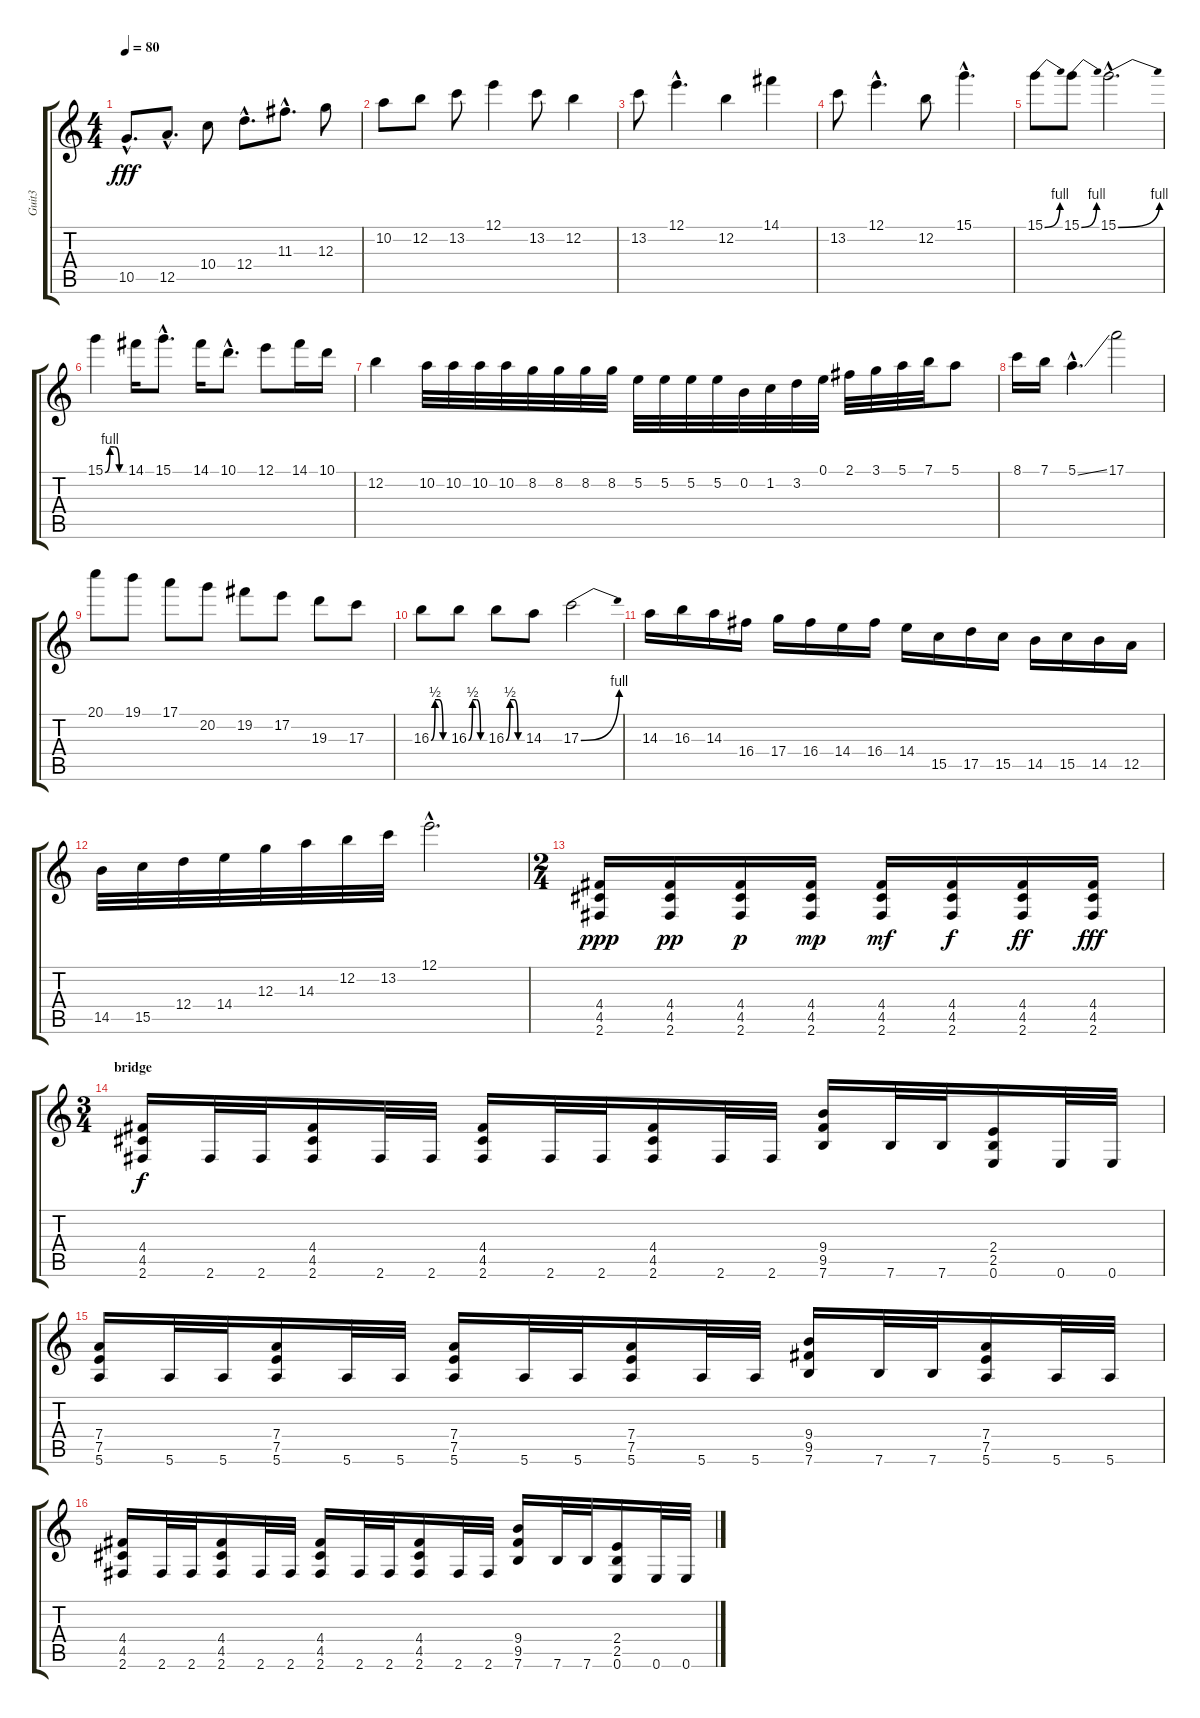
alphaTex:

\track ("Guit3" "Guit3") {instrument overdrivenguitar}
\staff {score tabs}
\tuning (E4 B3 G3 D3 A2 E2) {hide}
\ts (4 4)
\tempo 80
\clef g2
\ks c
10.5{hac}.8{d dy fff} 12.5{hac}.8{d} 10.4.8 12.4{hac}.8{d} 11.3{hac}.8{d} 12.3.8 |
10.2.8 12.2.8 13.2.8 12.1.4 13.2.8 12.2.4 |
13.2.8 12.1{hac}.4{d} 12.2.4 14.1.4 |
13.2.8 12.1{hac}.4{d} 12.2.8 15.1{hac}.4{d} |
15.1{be (bend 0 0 60 4)}.8 15.1{be (bend 0 0 60 4)}.8 15.1{be (bend 0 0 60 4) hac}.2{d} |
15.1{be (custom 0 0 15 4 30 4 45 0 60 0)}.4 14.1.16 15.1{hac}.8{d} 14.1.16 10.1{hac}.8{d} 12.1.8 14.1.16 10.1.16 |
12.2.4 10.2.32 10.2.32 10.2.32 10.2.32 8.2.32 8.2.32 8.2.32 8.2.32 5.2.32 5.2.32 5.2.32 5.2.32 0.2.32 1.2.32 3.2.32 0.1.32 2.1.32 3.1.32 5.1.32 7.1.32 5.1.8 |
8.1.16 7.1.16 5.1{ss hac}.4{d} 17.1.2 |
20.1.8 19.1.8 17.1.8 20.2.8 19.2.8 17.2.8 19.3.8 17.3.8 |
16.3{be (custom 0 0 15 2 30 2 45 0 60 0)}.8 16.3{be (custom 0 0 15 2 30 2 45 0 60 0)}.8 16.3{be (custom 0 0 15 2 30 2 45 0 60 0)}.8 14.3.8 17.3{be (bend 0 0 60 4)}.2 |
14.3.16 16.3.16 14.3.16 16.4.16 17.4.16 16.4.16 14.4.16 16.4.16 14.4.16 15.5.16 17.5.16 15.5.16 14.5.16 15.5.16 14.5.16 12.5.16 |
14.5.32 15.5.32 12.4.32 14.4.32 12.3.32 14.3.32 12.2.32 13.2.32 12.1{hac}.2{d} |
\ts (2 4)
(4.4 4.5 2.6).16{dy ppp volume 11} (4.4 4.5 2.6).16{dy pp} (4.4 4.5 2.6).16{dy p} (4.4 4.5 2.6).16{dy mp} (4.4 4.5 2.6).16{dy mf} (4.4 4.5 2.6).16{dy f} (4.4 4.5 2.6).16{dy ff} (4.4 4.5 2.6).16{dy fff} |
\ts (3 4)
\section ("" "bridge")
(4.4 4.5 2.6).16{dy f} 2.6.32 2.6.32 (4.4 4.5 2.6).16 2.6.32 2.6.32 (4.4 4.5 2.6).16 2.6.32 2.6.32 (4.4 4.5 2.6).16 2.6.32 2.6.32 (9.4 9.5 7.6).16 7.6.32 7.6.32 (2.4 2.5 0.6).16 0.6.32 0.6.32 |
(7.4 7.5 5.6).16 5.6.32 5.6.32 (7.4 7.5 5.6).16 5.6.32 5.6.32 (7.4 7.5 5.6).16 5.6.32 5.6.32 (7.4 7.5 5.6).16 5.6.32 5.6.32 (9.4 9.5 7.6).16 7.6.32 7.6.32 (7.4 7.5 5.6).16 5.6.32 5.6.32 |
(4.4 4.5 2.6).16 2.6.32 2.6.32 (4.4 4.5 2.6).16 2.6.32 2.6.32 (4.4 4.5 2.6).16 2.6.32 2.6.32 (4.4 4.5 2.6).16 2.6.32 2.6.32 (9.4 9.5 7.6).16 7.6.32 7.6.32 (2.4 2.5 0.6).16 0.6.32 0.6.32
